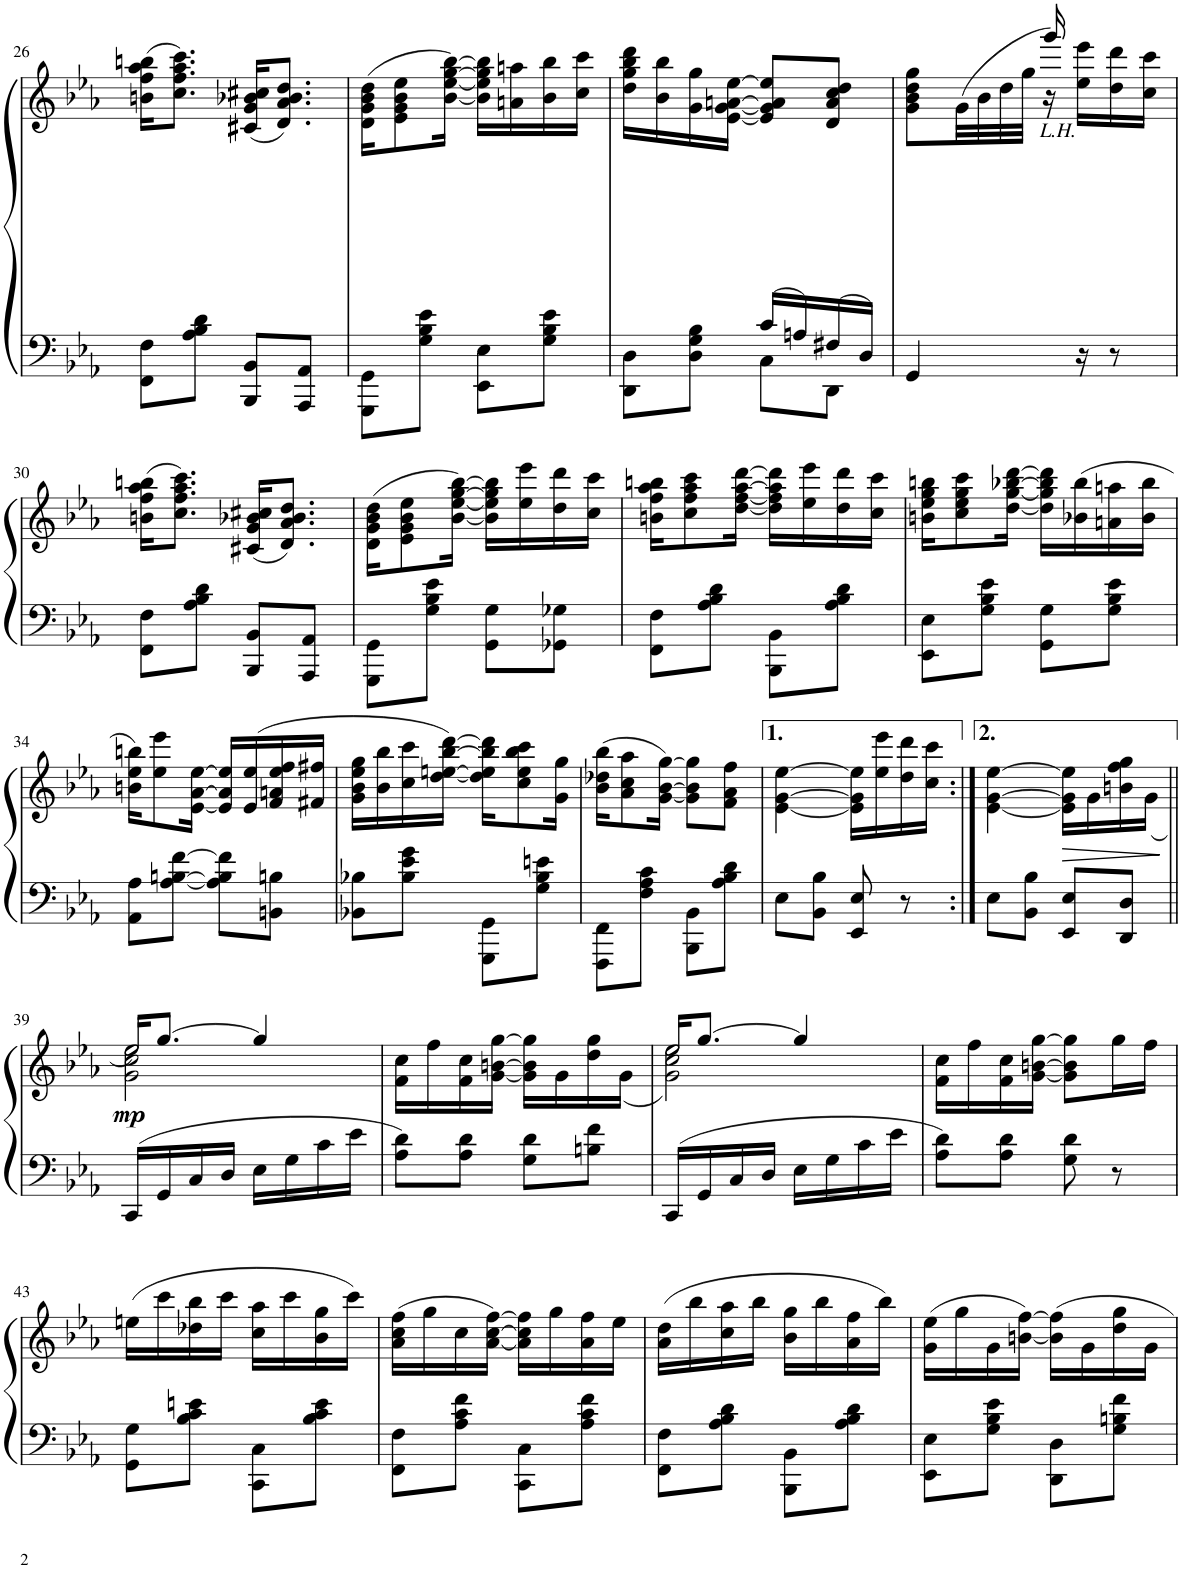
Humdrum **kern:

**kern	**kern	**dynam
*part1	*part1	*part1
*staff2	*staff1	*staff1/2
*I"Piano	*	*
*I'Pno.	*	*
!!LO:PB:g=z
*clefF4	*clefG2	*
*k[b-e-a-]	*k[b-e-a-]	*
*M2/4	*M2/4	*
=26	=26	=26
8FF\ 8F\L	(16bn\ 16ff\ 16aa-\ 16bbn\KL	.
.	8.cc\ 8.ff\ 8.aa-\ 8.ccc\J)	.
8A-\ 8B-\ 8d\J	.	.
8BBB-/ 8BB-/L	(16c#X/ 16g/ 16b-X/ 16cc#X/KL	.
.	8.d/ 8.a-/ 8.b-/ 8.dd/J)	.
8AAA-/ 8AA-/J	.	.
=27	=27	=27
8GGG\ 8GG\L	(16d\ 16g\ 16b-\ 16dd\KL	.
.	8e-\ 8g\ 8b-\ 8ee-\	.
8G\ 8B-\ 8e-\J	.	.
.	[16b-\ [<16ee-\ [16gg\ [16bb-\Jk)	.
8EE-\ 8E-\L	16b-\] 16ee-\] 16gg\] 16bb-\]LL	.
.	16an\ 16aan\	.
8G\ 8B-\ 8e-\J	16b-\ 16bb-\	.
.	16cc\ 16ccc\JJ	.
=28	=28	=28
*^	*	*
8DD\ 8D\L	4ryy	16dd\ 16gg\ 16bb-\ 16ddd\LL	.
.	.	16b-\ 16bb-\	.
8D\ 8G\ 8B-\J	.	16g\ 16gg\	.
.	.	[16e-\ [16g\ [16an\ [16ee-\JJ	.
16c/LL	8C\L	8e-/] 8g/] 8a/] 8ee-/]L	.
16An/	.	.	.
16F#X/	8DD\J	8d/ 8a/ 8cc/ 8dd/J	.
16D/JJ	.	.	.
*v	*v	*	*
=29	=29	=29
*	*^	*
4GG/	8g\ 8b-\ 8dd\ 8gg\L	4ryy	.
.	(32g\LL	.	.
.	32b-\	.	.
.	32dd\	.	.
.	32gg\JJJ	.	.
!LO:TX:a:i:t=L.H.	!	!	!
16ryy	16r	16ggg/)	.
16r	16ee-\ 16eee-\LL	8.ryy	.
8r	16dd\ 16ddd\	.	.
.	16cc\ 16ccc\JJ	.	.
*	*v	*v	*
!!LO:LB:g=z
=30	=30	=30
8FF\ 8F\L	(16bn\ 16ff\ 16aa-\ 16bbn\KL	.
.	8.cc\ 8.ff\ 8.aa-\ 8.ccc\J)	.
8A-\ 8B-\ 8d\J	.	.
8BBB-/ 8BB-/L	(16c#X/ 16g/ 16b-X/ 16cc#X/KL	.
.	8.d/ 8.a-/ 8.b-/ 8.dd/J)	.
8AAA-/ 8AA-/J	.	.
=31	=31	=31
8GGG\ 8GG\L	(16d\ 16g\ 16b-\ 16dd\KL	.
.	8e-\ 8g\ 8b-\ 8ee-\	.
8G\ 8B-\ 8e-\J	.	.
.	[16b-\ [<16ee-\ [16gg\ [16bb-\Jk)	.
8GG\ 8G\L	16b-\] 16ee-\] 16gg\] 16bb-\]LL	.
.	16ee-\ 16eee-\	.
8GG-X\ 8G-X\J	16dd\ 16ddd\	.
.	16cc\ 16ccc\JJ	.
=32	=32	=32
8FF\ 8F\L	16bn\ 16ff\ 16aa-\ 16bbn\KL	.
.	8cc\ 8ff\ 8aa-\ 8ccc\	.
8A-\ 8B-\ 8d\J	.	.
.	[16dd\ [<16ff\ [16aa-\ [16ddd\Jk	.
8BBB-\ 8BB-\L	16dd\] 16ff\] 16aa-\] 16ddd\]LL	.
.	16ee-\ 16eee-\	.
8A-\ 8B-\ 8d\J	16dd\ 16ddd\	.
.	16cc\ 16ccc\JJ	.
=33	=33	=33
8EE-\ 8E-\L	16bn\ 16ee-\ 16gg\ 16bbn\KL	.
.	8cc\ 8ee-\ 8gg\ 8ccc\	.
8G\ 8B-\ 8e-\J	.	.
.	[16dd\ [<16gg\ [16bb-X\ [16ddd\Jk	.
8GG\ 8G\L	16dd\] 16gg\] 16bb-\] 16ddd\]LL	.
.	(16b-X\ 16bb-\	.
8G\ 8B-\ 8e-\J	16an\ 16aan\	.
.	16b-\ 16bb-\JJ	.
!!LO:LB:g=z
=34	=34	=34
8AA-\ 8A-\L	16bn\ 16ee-\ 16bbn\KL)	.
.	8ee-\ 8eee-\	.
[8A-\ [8Bn\ [8f\J	.	.
.	[16e-\ [>16a-\ [16ee-\Jk	.
8A-\] 8B\] 8f\]L	16e-/] 16a-/] 16ee-/]LL	.
.	(16e-/ 16ee-/	.
8BBn\ 8Bn\J	16f/ 16an/ 16ee-/ 16ff/	.
.	16f#X/ 16ff#X/JJ	.
=35	=35	=35
8BB-X\ 8B-X\L	16g\ 16b-\ 16ee-\ 16gg\LL	.
.	16b-\ 16bb-\	.
8B-\ 8e-\ 8g\J	16cc\ 16ccc\	.
.	[16dd\ [16een\ [16bb-\ [16ddd\JJ)	.
8GGG\ 8GG\L	16dd\] 16ee\] 16bb-\] 16ddd\]KL	.
.	8cc\ 8ee\ 8bb-\ 8ccc\	.
8G\ 8B-\ 8en\J	.	.
.	16g\ 16gg\Jk	.
=36	=36	=36
8FFF\ 8FF\L	(16b-\ 16dd-X\ 16bb-\KL	.
.	8a-\ 8cc\ 8aa-\	.
8F\ 8A-\ 8c\J	.	.
.	[16g\ [16b-\ [16gg\Jk)	.
8BBB-\ 8BB-\L	8g\] 8b-\] 8gg\]L	.
8A-\ 8B-\ 8d\J	8f\ 8a-\ 8ff\J	.
=37	=37	=37
8E-\L	[4e-\ [>4g\ [4ee-\	.
8BB-\ 8B-\J	.	.
8EE-/ 8E-/	16e-\] 16g\] 16ee-\]LL	.
.	16ee-\ 16eee-\	.
8r	16dd\ 16ddd\	.
.	16cc\ 16ccc\JJ	.
=38:|!	=38:|!	=38:|!
8E-\L	[4e-\ [>4g\ [4ee-\	.
8BB-\ 8B-\J	.	.
!	!	!LO:HP:b
8EE-/ 8E-/L	16e-\] 16g\] 16ee-\]LL	>
.	16g\	.
8DD/ 8D/J	16bn\ 16ff\ 16gg\	.
.	(<16g\JJ	.
.	.	]
!!LO:LB:g=z
=39||	=39||	=39||
!	!LO:N:head=open	!LO:DY:b
*	*^	*
16CC/LL	16ee-/KL)	2g\ 2cc\ 2ee-\	mp
16GG/	[8.gg/J	.	.
16C/	.	.	.
16D/JJ	.	.	.
16E-\LL	4gg/]	.	.
16G\	.	.	.
16c\	.	.	.
16e-\JJ	.	.	.
*	*v	*v	*
=40	=40	=40
8A-\ 8d\L	16f\ 16cc\LL	.
.	16ff\	.
8A-\ 8d\J	16f\ 16cc\	.
.	[16g\ [16bn\ [16gg\JJ	.
8G\ 8d\L	16g\] 16b\] 16gg\]LL	.
.	16g\	.
8Bn\ 8f\J	16dd\ 16gg\	.
.	(<16g\JJ	.
=41	=41	=41
!	!LO:N:head=open	!
*	*^	*
16CC/LL	16ee-/KL	2g\ 2cc\ 2ee-\)	.
16GG/	[8.gg/J	.	.
16C/	.	.	.
16D/JJ	.	.	.
16E-\LL	4gg/]	.	.
16G\	.	.	.
16c\	.	.	.
16e-\JJ	.	.	.
*	*v	*v	*
=42	=42	=42
8A-\ 8d\L	16f\ 16cc\LL	.
.	16ff\	.
8A-\ 8d\J	16f\ 16cc\	.
.	[16g\ [16bn\ [16gg\JJ	.
8G\ 8d\	8g\] 8b\] 8gg\]L	.
8r	16gg\L	.
.	16ff\JJ	.
!!LO:LB:g=z
=43	=43	=43
8GG\ 8G\L	(16een\LL	.
.	16ccc\	.
8B-\ 8c\ 8en\J	16dd-X\ 16bb-\	.
.	16ccc\JJ	.
8CC\ 8C\L	16cc\ 16aa-\LL	.
.	16ccc\	.
8B-\ 8c\ 8e\J	16b-\ 16gg\	.
.	16ccc\JJ)	.
=44	=44	=44
8FF\ 8F\L	(16a-\ 16cc\ 16ff\LL	.
.	16gg\	.
8A-\ 8c\ 8f\J	16cc\	.
.	[16a-\ [16cc\ [16ff\JJ)	.
8CC\ 8C\L	16a-\] 16cc\] 16ff\]LL	.
.	16gg\	.
8A-\ 8c\ 8f\J	16a-\ 16ff\	.
.	16ee-\JJ	.
=45	=45	=45
8FF\ 8F\L	(16a-\ 16dd\LL	.
.	16bb-\	.
8A-\ 8B-\ 8d\J	16cc\ 16aa-\	.
.	16bb-\JJ	.
8BBB-\ 8BB-\L	16b-\ 16gg\LL	.
.	16bb-\	.
8A-\ 8B-\ 8d\J	16a-\ 16ff\	.
.	16bb-\JJ)	.
=46	=46	=46
8EE-\ 8E-\L	(16g\ 16ee-\LL	.
.	16gg\	.
8G\ 8B-\ 8e-\J	16g\	.
.	[16bn\ [16ff\JJ)	.
8DD\ 8D\L	16b\] 16ff\]LL	.
.	16g\	.
8G\ 8Bn\ 8f\J	16dd\ 16gg\	.
.	16g\JJ	.
=	=	=
*-	*-	*-
